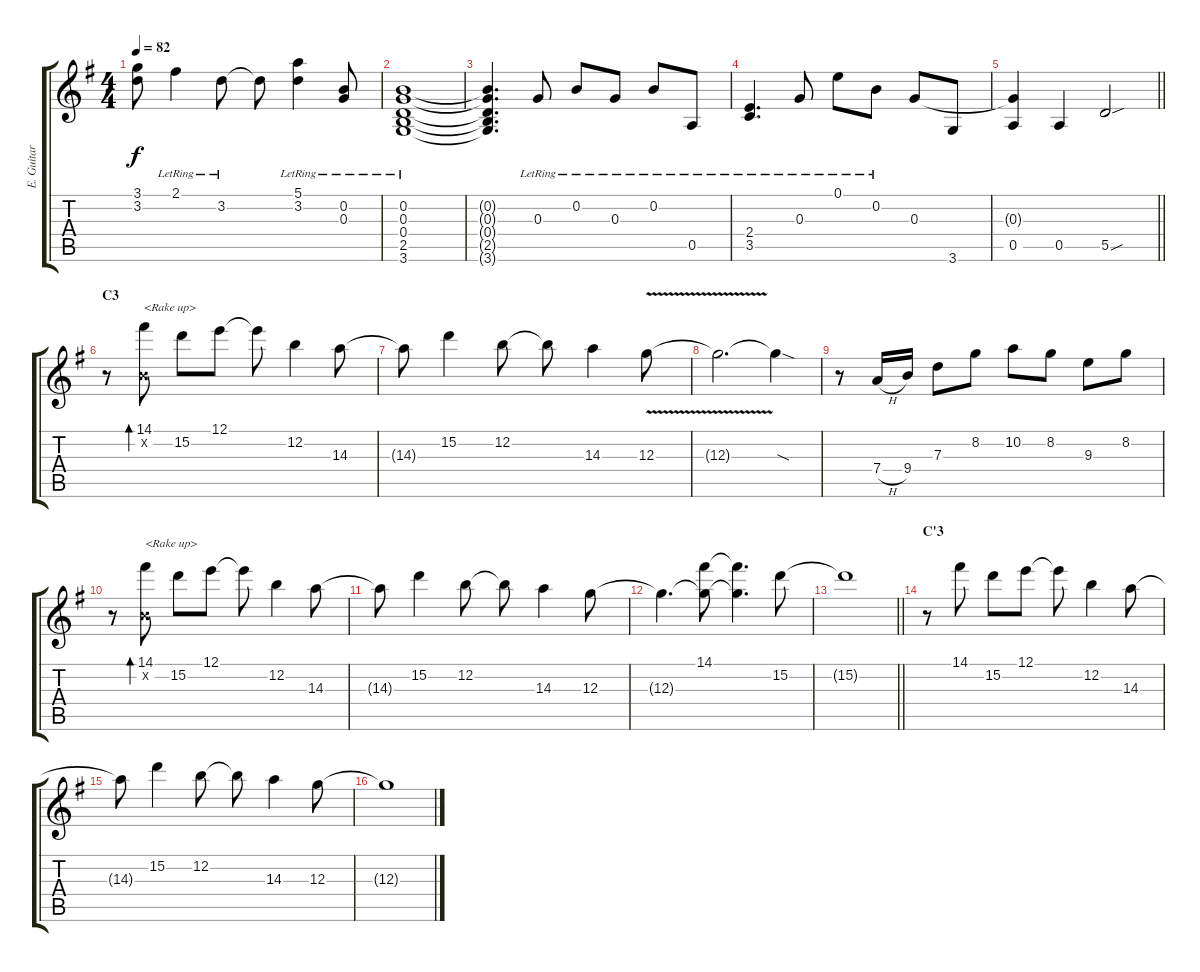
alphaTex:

\track ("E. Guitar I" "E. Guitar ") {instrument electricguitarjazz}
\staff {score tabs}
\tuning (E4 B3 G3 D3 A2 E2) {hide}
\ts (4 4)
\tempo 82
\clef g2
\ks g
(3.1{t} 3.2{t}).8{dy f} 2.1{lr}.4 3.2{lr}.8 3.2{t}.8 (5.1{lr} 3.2{lr}).4 (0.2{lr} 0.3{lr}).8 |
(0.2{lr} 0.3{lr} 0.4{lr} 2.5{lr} 3.6{lr}).1 |
(0.2{t} 0.3{t} 0.4{t} 2.5{t} 3.6{t}).4{d} 0.3{lr}.8 0.2{lr}.8 0.3{lr}.8 0.2{lr}.8 0.5{lr}.8 |
(2.4{lr} 3.5{lr}).4{d} 0.3{lr}.8 0.1{lr}.8 0.2{lr}.8 0.3.8 3.6.8 |
\barLineRight lightlight
(0.3{t} 0.5).4 0.5.4 5.5{sou}.2 |
\section ("" "C3")
r.8 (14.1 0.2{x}).8{bd 120 txt "<Rake up>"} 15.2.8 12.1.8 12.1{t}.8 12.2.4 14.3.8 |
14.3{t}.8 15.2.4 12.2.8 12.2{t}.8 14.3.4 12.3{v}.8 |
12.3{t}.2{d} 12.3{sod t}.4 |
r.8 7.4{h}.16 9.4.16 7.3.8 8.2.8 10.2.8 8.2.8 9.3.8 8.2.8 |
r.8 (14.1 0.2{x}).8{bd 120 txt "<Rake up>"} 15.2.8 12.1.8 12.1{t}.8 12.2.4 14.3.8 |
14.3{t}.8 15.2.4 12.2.8 12.2{t}.8 14.3.4 12.3.8 |
12.3{t}.4{d} (14.1 12.3{t}).8 (14.1{t} 12.3{t}).4{d} 15.2.8 |
\barLineRight lightlight
15.2{t}.1 |
\section ("" "C'3")
r.8 14.1.8 15.2.8 12.1.8 12.1{t}.8 12.2.4 14.3.8 |
14.3{t}.8 15.2.4 12.2.8 12.2{t}.8 14.3.4 12.3.8 |
12.3{t}.1
